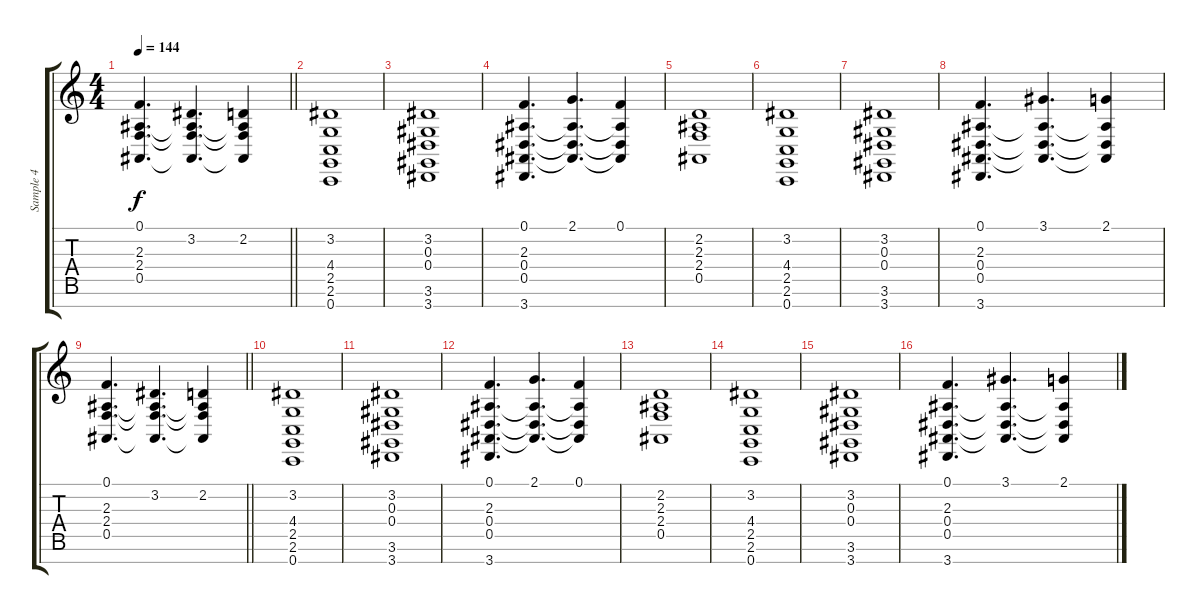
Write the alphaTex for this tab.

\track ("Sample 4" "Sample 4") {instrument pad8sweep}
\staff {score tabs}
\tuning (F4 C4 Ab3 Eb3 Bb2 F2 C2) {hide}
\ts (4 4)
\tempo 144
\clef g2
\barLineRight lightlight
\ks c
(0.1 2.3 2.4 0.5).4{d dy f} (3.2 2.3{t} 2.4{t} 0.5{t}).4{d} (2.2 2.3{t} 2.4{t} 0.5{t}).4 |
\section ("" " ")
(3.2 4.4 2.5 2.6 0.7).1 |
(3.2 0.3 0.4 3.6 3.7).1 |
(0.1 2.3 0.4 0.5 3.7).4{d} (2.1 2.3{t} 0.4{t} 0.5{t}).4{d} (0.1 2.3{t} 0.4{t} 0.5{t}).4 |
(2.2 2.3 2.4 0.5).1 |
(3.2 4.4 2.5 2.6 0.7).1 |
(3.2 0.3 0.4 3.6 3.7).1 |
(0.1 2.3 0.4 0.5 3.7).4{d} (3.1 2.3{t} 0.4{t} 0.5{t}).4{d} (2.1 2.3{t} 0.4{t} 0.5{t}).4 |
\barLineRight lightlight
(0.1 2.3 2.4 0.5).4{d} (3.2 2.3{t} 2.4{t} 0.5{t}).4{d} (2.2 2.3{t} 2.4{t} 0.5{t}).4 |
\section ("" " ")
(3.2 4.4 2.5 2.6 0.7).1 |
(3.2 0.3 0.4 3.6 3.7).1 |
(0.1 2.3 0.4 0.5 3.7).4{d} (2.1 2.3{t} 0.4{t} 0.5{t}).4{d} (0.1 2.3{t} 0.4{t} 0.5{t}).4 |
(2.2 2.3 2.4 0.5).1 |
(3.2 4.4 2.5 2.6 0.7).1 |
(3.2 0.3 0.4 3.6 3.7).1 |
(0.1 2.3 0.4 0.5 3.7).4{d} (3.1 2.3{t} 0.4{t} 0.5{t}).4{d} (2.1 2.3{t} 0.4{t} 0.5{t}).4
